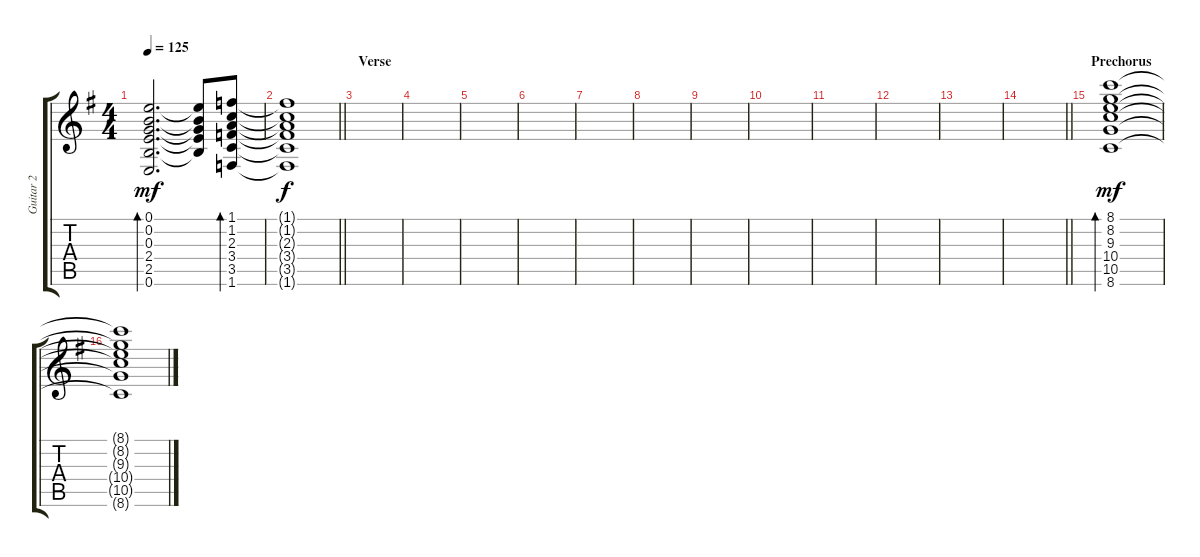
\track ("Guitar 2" "Guitar 2") {instrument acousticguitarsteel}
\staff {score tabs}
\tuning (E4 B3 G3 D3 A2 E2) {hide}
\ts (4 4)
\tempo 125
\clef g2
\ks g
(0.1 0.2 0.3 2.4 2.5 0.6).2{d bd 120 dy mf instrument electricguitarjazz} (0.1{t} 0.2{t} 0.3{t} 2.4{t} 2.5{t}).8{instrument electricguitarjazz} (1.1 1.2 2.3 3.4 3.5 1.6).8{bd 120} |
\barLineRight lightlight
(1.1{t} 1.2{t} 2.3{t} 3.4{t} 3.5{t} 1.6{t}).1{dy f} |
\section ("" "Verse")
|
|
|
|
|
|
|
|
|
|
|
\barLineRight lightlight
|
\section ("" "Prechorus")
(8.1 8.2 9.3 10.4 10.5 8.6).1{bd 240 dy mf instrument electricguitarclean} |
(8.1{t} 8.2{t} 9.3{t} 10.4{t} 10.5{t} 8.6{t}).1
